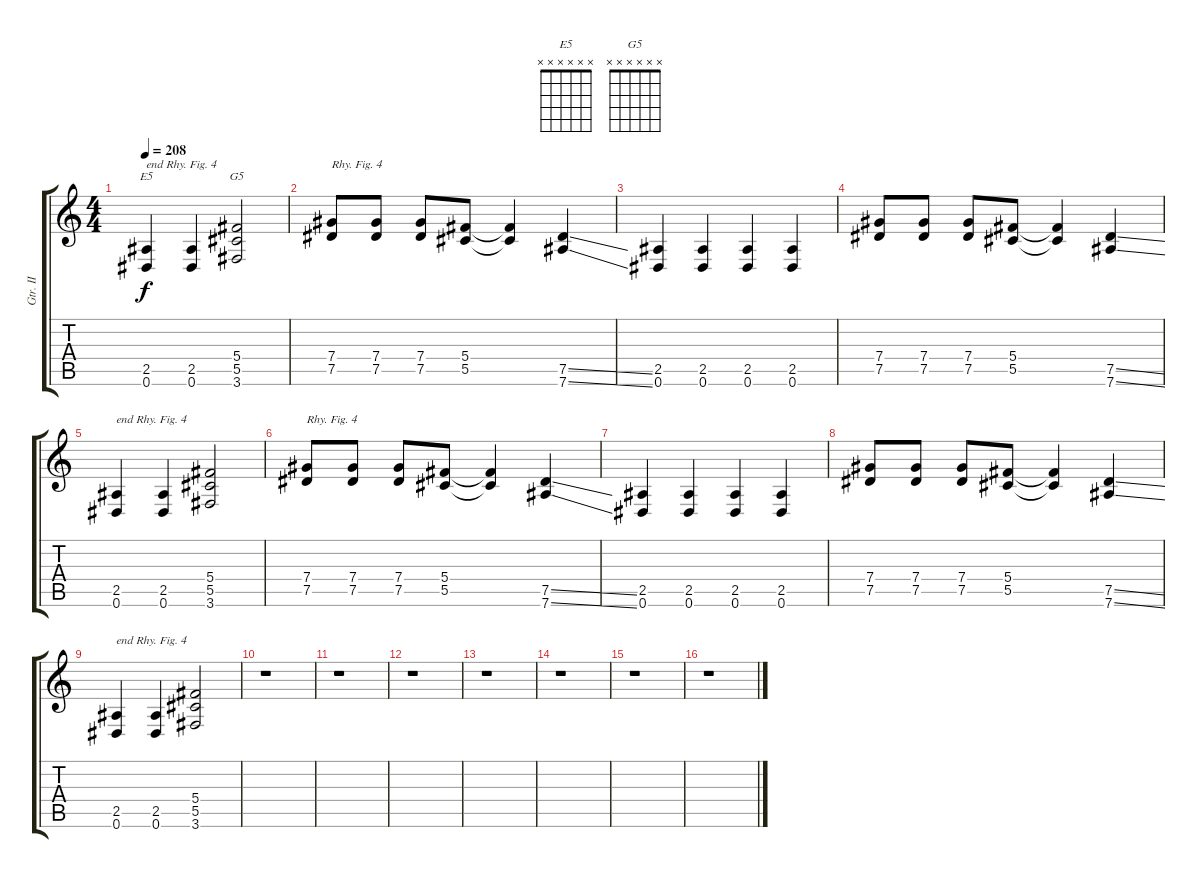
\track ("Gtr. II" "Gtr. II") {instrument distortionguitar}
\staff {score tabs}
\tuning (Eb4 Bb3 Gb3 Db3 Ab2 Eb2) {hide}
\chord ("E5" x x x x x x) {firstfret 0}
\chord ("G5" x x x x x x) {firstfret 0}
\ts (4 4)
\tempo 208
\clef g2
\ks c
(2.5 0.6).4{ch "E5" txt "end Rhy. Fig. 4" dy f} (2.5 0.6).4 (5.4 5.5 3.6).2{ch "G5"} |
(7.4 7.5).8{txt "Rhy. Fig. 4"} (7.4 7.5).8 (7.4 7.5).8 (5.4 5.5).8 (5.4{t} 5.5{t}).4 (7.5{ss} 7.6{ss}).4 |
(2.5 0.6).4 (2.5 0.6).4 (2.5 0.6).4 (2.5 0.6).4 |
(7.4 7.5).8 (7.4 7.5).8 (7.4 7.5).8 (5.4 5.5).8 (5.4{t} 5.5{t}).4 (7.5{ss} 7.6{ss}).4 |
(2.5 0.6).4{txt "end Rhy. Fig. 4"} (2.5 0.6).4 (5.4 5.5 3.6).2 |
(7.4 7.5).8{txt "Rhy. Fig. 4"} (7.4 7.5).8 (7.4 7.5).8 (5.4 5.5).8 (5.4{t} 5.5{t}).4 (7.5{ss} 7.6{ss}).4 |
(2.5 0.6).4 (2.5 0.6).4 (2.5 0.6).4 (2.5 0.6).4 |
(7.4 7.5).8 (7.4 7.5).8 (7.4 7.5).8 (5.4 5.5).8 (5.4{t} 5.5{t}).4 (7.5{ss} 7.6{ss}).4 |
(2.5 0.6).4{txt "end Rhy. Fig. 4"} (2.5 0.6).4 (5.4 5.5 3.6).2 |
r.1 |
r.1 |
r.1 |
r.1 |
r.1 |
r.1 |
r.1
